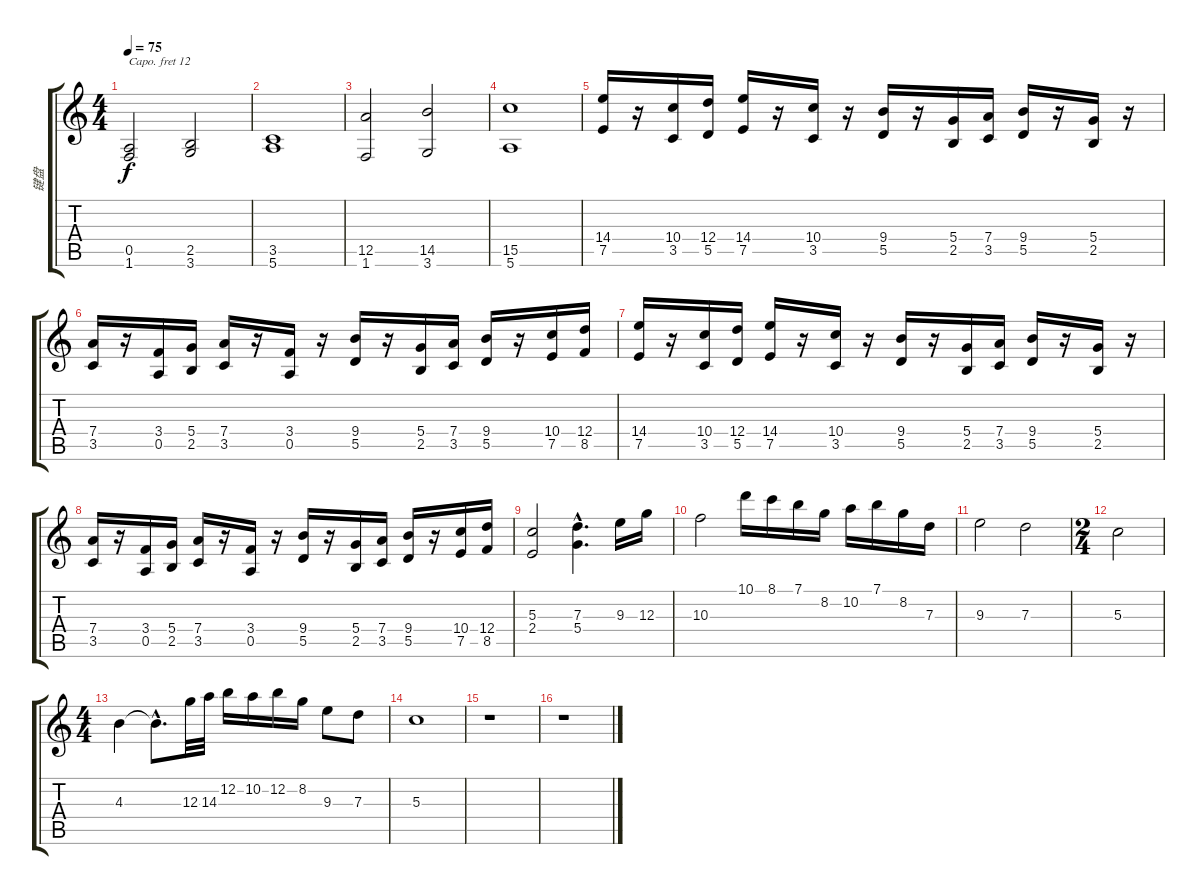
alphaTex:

\track ("键盘" "键盘") {instrument stringensemble1}
\staff {score tabs}
\capo 12
\tuning (E4 B3 G3 D3 A2 E2) {hide}
\ts (4 4)
\tempo 75
\clef g2
\ks c
(0.5 1.6).2{dy f} (2.5 3.6).2 |
(3.5 5.6).1 |
(12.5 1.6).2 (14.5 3.6).2 |
(15.5 5.6).1 |
(14.4 7.5).16 r.16 (10.4 3.5).16 (12.4 5.5).16 (14.4 7.5).16 r.16 (10.4 3.5).16 r.16 (9.4 5.5).16 r.16 (5.4 2.5).16 (7.4 3.5).16 (9.4 5.5).16 r.16 (5.4 2.5).16 r.16 |
(7.4 3.5).16 r.16 (3.4 0.5).16 (5.4 2.5).16 (7.4 3.5).16 r.16 (3.4 0.5).16 r.16 (9.4 5.5).16 r.16 (5.4 2.5).16 (7.4 3.5).16 (9.4 5.5).16 r.16 (10.4 7.5).16 (12.4 8.5).16 |
(14.4 7.5).16 r.16 (10.4 3.5).16 (12.4 5.5).16 (14.4 7.5).16 r.16 (10.4 3.5).16 r.16 (9.4 5.5).16 r.16 (5.4 2.5).16 (7.4 3.5).16 (9.4 5.5).16 r.16 (5.4 2.5).16 r.16 |
(7.4 3.5).16 r.16 (3.4 0.5).16 (5.4 2.5).16 (7.4 3.5).16 r.16 (3.4 0.5).16 r.16 (9.4 5.5).16 r.16 (5.4 2.5).16 (7.4 3.5).16 (9.4 5.5).16 r.16 (10.4 7.5).16 (12.4 8.5).16 |
(5.3 2.4).2 (7.3{hac} 5.4{hac}).4{d} 9.3.16 12.3.16 |
10.3.2 10.1.16 8.1.16 7.1.16 8.2.16 10.2.16 7.1.16 8.2.16 7.3.16 |
9.3.2 7.3.2 |
\ts (2 4)
5.3.2 |
\ts (4 4)
4.3.4 4.3{hac t}.8{d} 12.3.32 14.3.32 12.2.16 10.2.16 12.2.16 8.2.16 9.3.8 7.3.8 |
5.3.1 |
r.1 |
r.1
